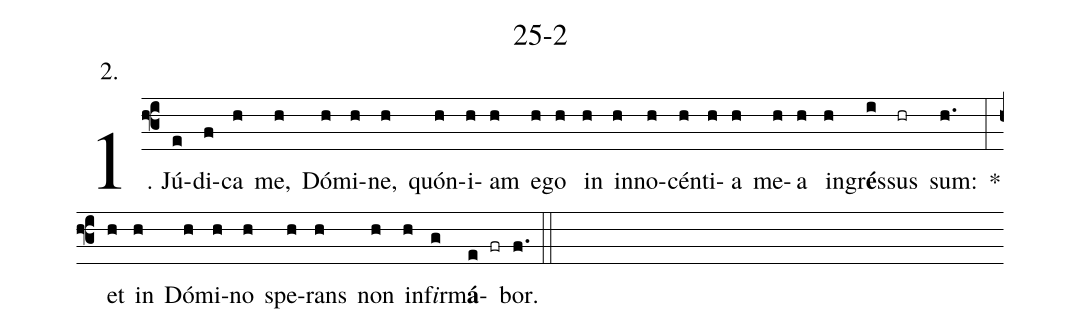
name: 25-2;
annotation: 2.;
%%
(f3)1. Jú(e)di(f)ca(h) me,(h) Dó(h)mi(h)ne,(h) quón(h)i(h)am(h) e(h)go(h) in(h) in(h)no(h)cén(h)ti(h)a(h) me(h)a(h) in(h)gr<b>é</b>s(i)sus(hr) sum:(h.) *(:) et(h) in(h) Dó(h)mi(h)no(h) spe(h)rans(h) non(h) in(h)f<i>i</i>r(g)m<b>á</b>(e fr)bor.(f.) (::)
